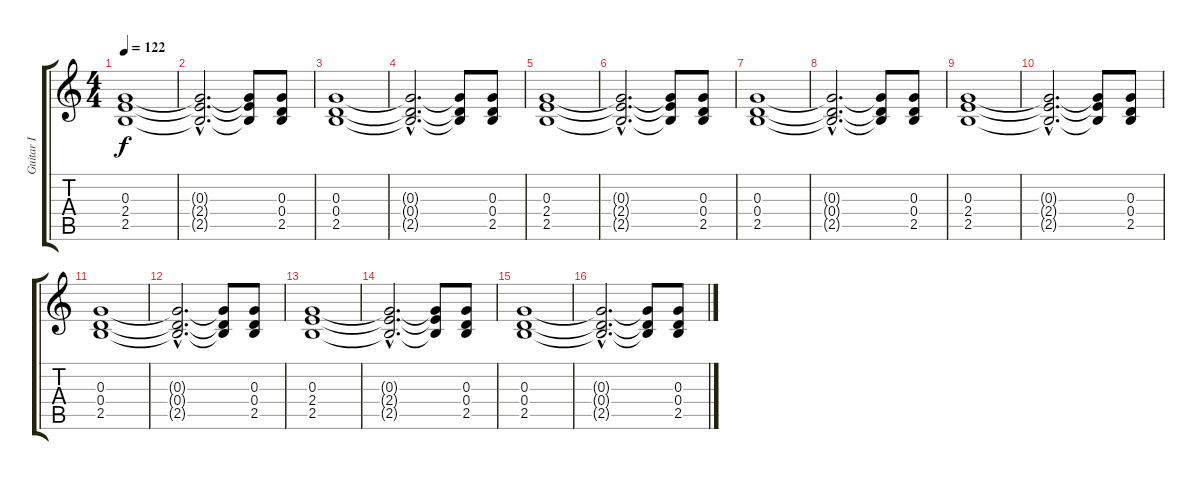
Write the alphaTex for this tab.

\track ("Guitar I" "Guitar I") {instrument overdrivenguitar}
\staff {score tabs}
\tuning (E4 B3 G3 D3 A2 E2) {hide}
\ts (4 4)
\tempo 122
\clef g2
\ks c
(0.3 2.4 2.5).1{dy f} |
(0.3{hac t} 2.4{hac t} 2.5{hac t}).2{d} (0.3{t} 2.4{t} 2.5{t}).8 (0.3 0.4 2.5).8 |
(0.3 0.4 2.5).1 |
(0.3{hac t} 0.4{hac t} 2.5{hac t}).2{d} (0.3{t} 0.4{t} 2.5{t}).8 (0.3 0.4 2.5).8 |
(0.3 2.4 2.5).1{volume 12} |
(0.3{hac t} 2.4{hac t} 2.5{hac t}).2{d} (0.3{t} 2.4{t} 2.5{t}).8 (0.3 0.4 2.5).8 |
(0.3 0.4 2.5).1 |
(0.3{hac t} 0.4{hac t} 2.5{hac t}).2{d} (0.3{t} 0.4{t} 2.5{t}).8 (0.3 0.4 2.5).8 |
(0.3 2.4 2.5).1 |
(0.3{hac t} 2.4{hac t} 2.5{hac t}).2{d} (0.3{t} 2.4{t} 2.5{t}).8 (0.3 0.4 2.5).8 |
(0.3 0.4 2.5).1 |
(0.3{hac t} 0.4{hac t} 2.5{hac t}).2{d} (0.3{t} 0.4{t} 2.5{t}).8 (0.3 0.4 2.5).8 |
(0.3 2.4 2.5).1 |
(0.3{hac t} 2.4{hac t} 2.5{hac t}).2{d} (0.3{t} 2.4{t} 2.5{t}).8 (0.3 0.4 2.5).8{volume 13} |
(0.3 0.4 2.5).1 |
(0.3{hac t} 0.4{hac t} 2.5{hac t}).2{d} (0.3{t} 0.4{t} 2.5{t}).8 (0.3 0.4 2.5).8{volume 13}
